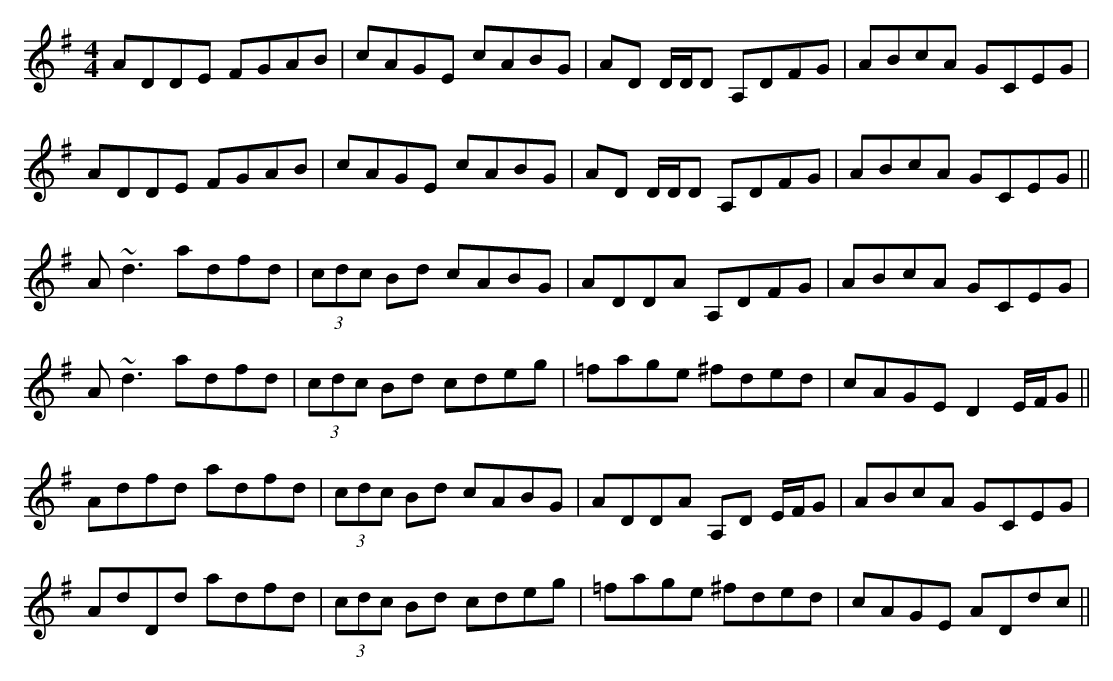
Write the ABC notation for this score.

X:1
M:4/4
K:Dmix
ADDE FGAB|cAGE cABG|AD D/D/D A,DFG|ABcA GCEG|
ADDE FGAB|cAGE cABG|AD D/D/D A,DFG|ABcA GCEG||
A~d3 adfd|(3cdc Bd cABG|ADDA A,DFG|ABcA GCEG|
A~d3 adfd|(3cdc Bd cdeg|=fage ^fded|cAGE D2 E/F/G||
Adfd adfd|(3cdc Bd cABG|ADDA A,D E/F/G|ABcA GCEG|
AdDd adfd|(3cdc Bd cdeg|=fage ^fded|cAGE ADdc||
